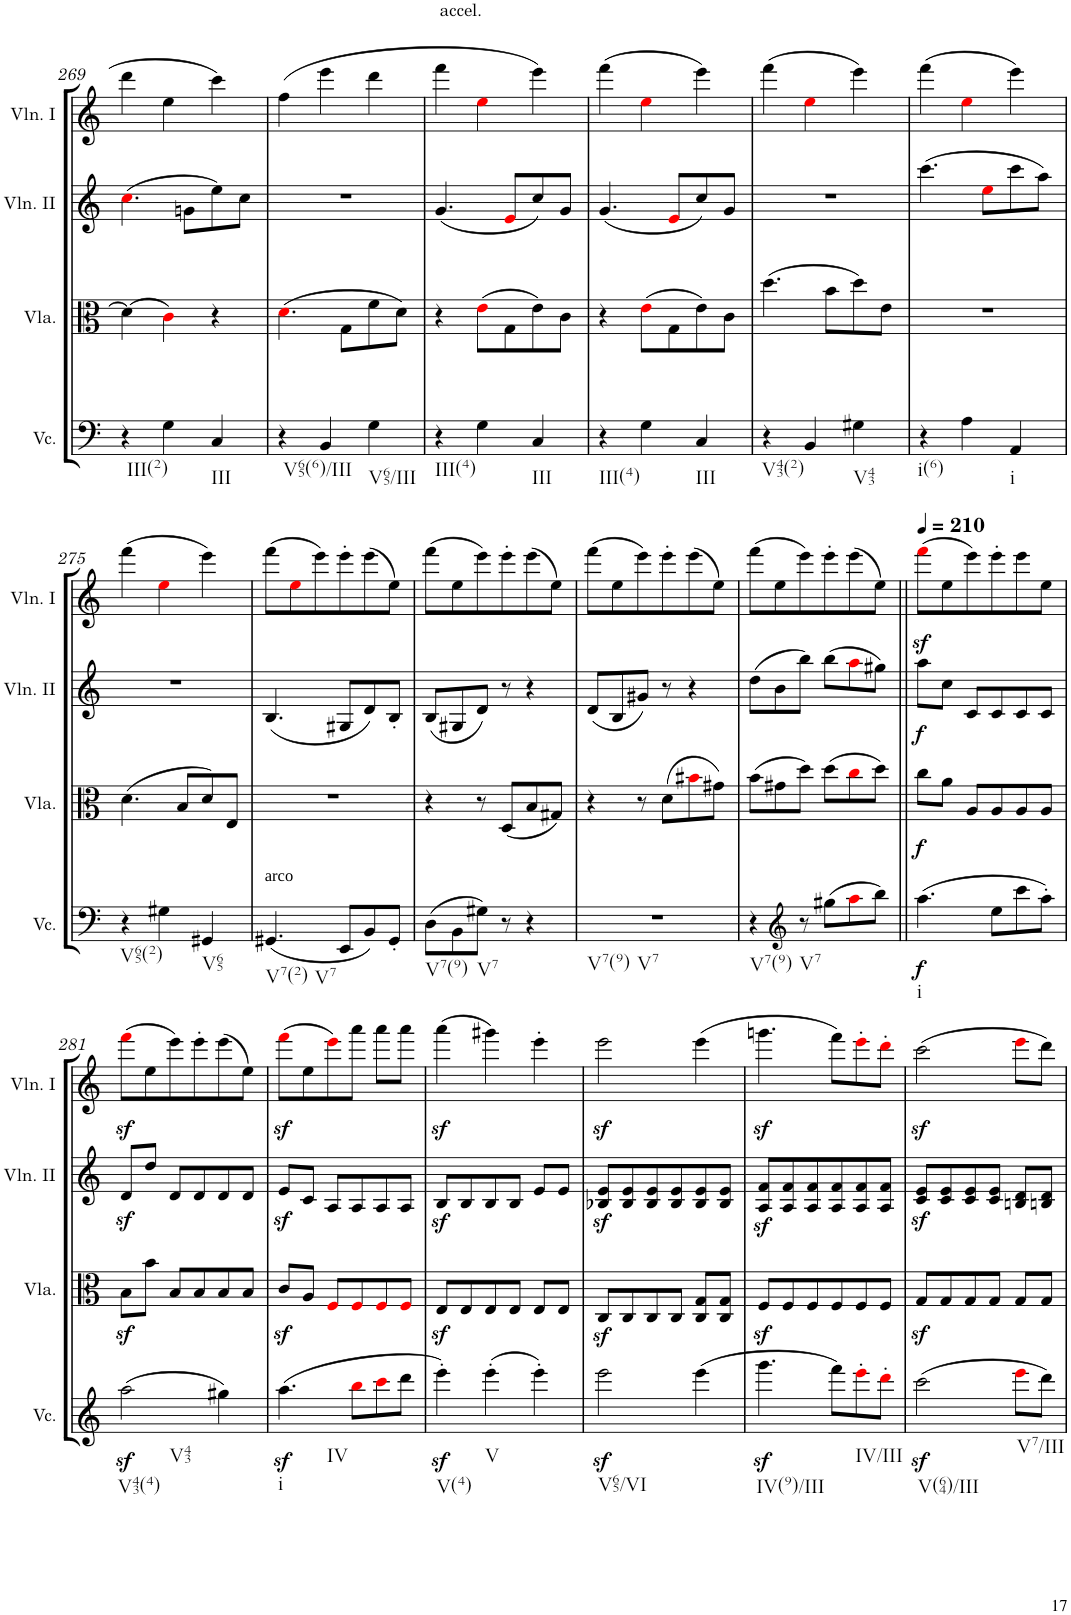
**kern	**dynam	**kern	**dynam	**kern	**dynam	**kern
*part4	*part4	*part3	*part3	*part2	*part2	*part1
*staff4	*staff4	*staff3	*staff3	*staff2	*staff2	*staff1
*I"Violoncello	*	*I"Viola	*	*I"Violin II	*	*I"Violin I
*I'Vc.	*	*I'Vla.	*	*I'Vln. II	*	*I'Vln. I
!!LO:PB:g=z
*clefF4	*	*clefC3	*	*clefG2	*	*clefG2
*k[]	*	*k[]	*	*k[]	*	*k[]
*M3/4	*	*M3/4	*	*M3/4	*	*M3/4
=269	=269	=269	=269	=269	=269	=269
!LO:TX:b:t=III(2)	!	!	!	!	!	!
4r	.	(4d\]	.	(4.cci\	.	4ddd\
4G\	.	4ci\)	.	.	.	4ee\
.	.	.	.	8gn\L	.	.
!LO:TX:b:t=III	!	!	!	!	!	!
4C/	.	4r	.	8ee\)	.	4ccc\
.	.	.	.	8cc\J	.	.
=270	=270	=270	=270	=270	=270	=270
!LO:TX:b:t=V65(6)/III	!	!	!	!	!	!
4r	.	(4.di\	.	2.r	.	(4ff\
4BB/	.	.	.	.	.	4eee\
.	.	8G\L	.	.	.	.
!LO:TX:b:t=V65/III	!	!	!	!	!	!
4G\	.	8f\	.	.	.	4ddd\
.	.	8d\J)	.	.	.	.
=271	=271	=271	=271	=271	=271	=271
!	!	!	!	!	!	!LO:TX:a:t=accel.
!LO:TX:b:t=III(4)	!	!	!	!	!	!
4r	.	4r	.	(4.g/	.	4fff\
4G\	.	(8ei\L	.	.	.	4eei\
.	.	8G\	.	8ei/L	.	.
!LO:TX:b:t=III	!	!	!	!	!	!
4C/	.	8e\)	.	8cc/)	.	4eee\)
.	.	8c\J	.	8g/J	.	.
=272	=272	=272	=272	=272	=272	=272
!LO:TX:b:t=III(4)	!	!	!	!	!	!
4r	.	4r	.	(4.g/	.	(4fff\
4G\	.	(8ei\L	.	.	.	4eei\
.	.	8G\	.	8ei/L	.	.
!LO:TX:b:t=III	!	!	!	!	!	!
4C/	.	8e\)	.	8cc/)	.	4eee\)
.	.	8c\J	.	8g/J	.	.
=273	=273	=273	=273	=273	=273	=273
!LO:TX:b:t=V43(2)	!	!	!	!	!	!
4r	.	(4.dd\	.	2.r	.	(4fff\
4BB/	.	.	.	.	.	4eei\
.	.	8b\L	.	.	.	.
!LO:TX:b:t=V43	!	!	!	!	!	!
4G#X\	.	8dd\)	.	.	.	4eee\)
.	.	8e\J	.	.	.	.
=274	=274	=274	=274	=274	=274	=274
!LO:TX:b:t=i(6)	!	!	!	!	!	!
4r	.	2.r	.	(4.ccc\	.	(4fff\
4A\	.	.	.	.	.	4eei\
.	.	.	.	8eei\L	.	.
!LO:TX:b:t=i	!	!	!	!	!	!
4AA/	.	.	.	8ccc\	.	4eee\)
.	.	.	.	8aa\J)	.	.
!!LO:LB:g=z
=275	=275	=275	=275	=275	=275	=275
!LO:TX:b:t=V65(2)	!	!	!	!	!	!
4r	.	(4.d\	.	2.r	.	(4fff\
4G#X\	.	.	.	.	.	4eei\
.	.	8B/L	.	.	.	.
!LO:TX:b:t=V65	!	!	!	!	!	!
4GG#X/	.	8d/)	.	.	.	4eee\)
.	.	8E/J	.	.	.	.
=276	=276	=276	=276	=276	=276	=276
!LO:TX:a:t=arco	!	!	!	!	!	!
!LO:TX:b:t=V7(2)	!	!	!	!	!	!
!LO:TX:b:t=V7	!	!	!	!	!	!
(4.GG#X/	.	2.r	.	(4.B/	.	(8fff\L
.	.	.	.	.	.	8eei\
.	.	.	.	.	.	8eee\)
8EE/L	.	.	.	8G#X/L	.	8eee'\
8BB/)	.	.	.	8d/)	.	(8eee\
8GG#'/J	.	.	.	8B'/J	.	8ee\J)
=277	=277	=277	=277	=277	=277	=277
!LO:TX:b:t=V7(9)	!	!	!	!	!	!
(8D\L	.	4r	.	(8B/L	.	(8fff\L
8BB\	.	.	.	8G#X/	.	8ee\
!LO:TX:b:t=V7	!	!	!	!	!	!
8G#X\J)	.	8r	.	8d/J)	.	8eee\)
8r	.	(8D/L	.	8r	.	8eee'\
4r	.	8B/	.	4r	.	(8eee\
.	.	8G#X/J)	.	.	.	8ee\J)
=278	=278	=278	=278	=278	=278	=278
!LO:TX:b:t=V7(9)	!	!	!	!	!	!
!LO:TX:b:t=V7	!	!	!	!	!	!
2.r	.	4r	.	(8d/L	.	(8fff\L
.	.	.	.	8B/	.	8ee\
.	.	8r	.	8g#X/J)	.	8eee\)
.	.	(8d\L	.	8r	.	8eee'\
.	.	8b#Xi\	.	4r	.	(8eee\
.	.	8g#X\J)	.	.	.	8ee\J)
=279	=279	=279	=279	=279	=279	=279
!LO:TX:b:t=V7(9)	!	!	!	!	!	!
4r	.	(8b\L	.	(8dd\L	.	(8fff\L
.	.	8g#X\	.	8b\	.	8ee\
*clefG2	*	*	*	*	*	*
!LO:TX:b:t=V7	!	!	!	!	!	!
8r	.	8dd\J)	.	8bb\J)	.	8eee\)
(8gg#X\L	.	(8dd\L	.	(8bb\L	.	8eee'\
8aai\	.	8cci\	.	8aai\	.	(8eee\
8bb\J)	.	8dd\J)	.	8gg#X\J)	.	8ee\J)
=280||	=280||	=280||	=280||	=280||	=280||	=280||
*	*	*	*	*	*	*MM210
!LO:TX:b:t=i	!	!	!	!	!	!
!	!LO:DY:b	!	!LO:DY:b	!	!LO:DY:b	!
(4.aa\	f	8cc\L	f	8aa\L	f	(8fffz<i\L
.	.	8a\J	.	8cc\J	.	8ee\
.	.	8A/L	.	8c/L	.	8eee\)
8ee\L	.	8A/	.	8c/	.	8eee'\
8ccc\	.	8A/	.	8c/	.	8eee\
8aa'\J)	.	8A/J	.	8c/J	.	8ee\J
!!LO:LB:g=z
=281	=281	=281	=281	=281	=281	=281
!LO:TX:b:t=V43(4)	!	!	!	!	!	!
!LO:TX:b:t=V43	!	!	!	!	!	!
(2aaz<\	.	8Bz<\L	.	8dz</L	.	(8fffz<i\L
.	.	8b\J	.	8dd/J	.	8ee\
.	.	8B/L	.	8d/L	.	8eee\)
.	.	8B/	.	8d/	.	8eee'\
4gg#X\)	.	8B/	.	8d/	.	(8eee\
.	.	8B/J	.	8d/J	.	8ee\J)
=282	=282	=282	=282	=282	=282	=282
!LO:TX:b:t=i	!	!	!	!	!	!
!LO:TX:b:t=IV	!	!	!	!	!	!
(4.aaz<\	.	8cz</L	.	8ez</L	.	(8fffz<i\L
.	.	8A/J	.	8c/J	.	8ee\
.	.	8Fi/L	.	8A/L	.	8eeei\)
8bbi\L	.	8Fi/	.	8A/	.	8aaa\J
8ccci\	.	8Fi/	.	8A/	.	8aaa\L
8ddd\J	.	8Fi/J	.	8A/J	.	8aaa\J
=283	=283	=283	=283	=283	=283	=283
!LO:TX:b:t=V(4)	!	!	!	!	!	!
4eeez<'\)	.	8Ez</L	.	8Bz</L	.	(4aaaz<\
.	.	8E/	.	8B/	.	.
!LO:TX:b:t=V	!	!	!	!	!	!
(4eee'\	.	8E/	.	8B/	.	4ggg#X\)
.	.	8E/J	.	8B/J	.	.
4eee'\)	.	8E/L	.	8e/L	.	4eee'\
.	.	8E/J	.	8e/J	.	.
=284	=284	=284	=284	=284	=284	=284
!LO:TX:b:t=V65/VI	!	!	!	!	!	!
2eeez<\	.	8Cz</L	.	8B-X/z< 8e/z<L	.	2eeez<\
.	.	8C/	.	8B-/ 8e/	.	.
.	.	8C/	.	8B-/ 8e/	.	.
.	.	8C/J	.	8B-/ 8e/	.	.
(4eee\	.	8C/ 8G/L	.	8B-/ 8e/	.	(4eee\
.	.	8C/ 8G/J	.	8B-/ 8e/J	.	.
=285	=285	=285	=285	=285	=285	=285
!LO:TX:b:t=IV(9)/III	!	!	!	!	!	!
4.gggz<\	.	8Fz</L	.	8A/z< 8f/z<L	.	4.gggnz<\
.	.	8F/	.	8A/ 8f/	.	.
.	.	8F/	.	8A/ 8f/	.	.
8fff\L)	.	8F/	.	8A/ 8f/	.	8fff\L)
!LO:TX:b:t=IV/III	!	!	!	!	!	!
8eee'i\	.	8F/	.	8A/ 8f/	.	8eee'i\
8ddd'i\J	.	8F/J	.	8A/ 8f/J	.	8ddd'i\J
=286	=286	=286	=286	=286	=286	=286
!LO:TX:b:t=V(64)/III	!	!	!	!	!	!
(2cccz<\	.	8Gz</L	.	8c/z< 8e/z<L	.	(2cccz<\
.	.	8G/	.	8c/ 8e/	.	.
.	.	8G/	.	8c/ 8e/	.	.
.	.	8G/J	.	8c/ 8e/J	.	.
!LO:TX:b:t=V7/III	!	!	!	!	!	!
8eeei\L	.	8G/L	.	8Bn/ 8d/L	.	8eeei\L
8ddd\J)	.	8G/J	.	8Bn/ 8d/J	.	8ddd\J)
=	=	=	=	=	=	=
*-	*-	*-	*-	*-	*-	*-
